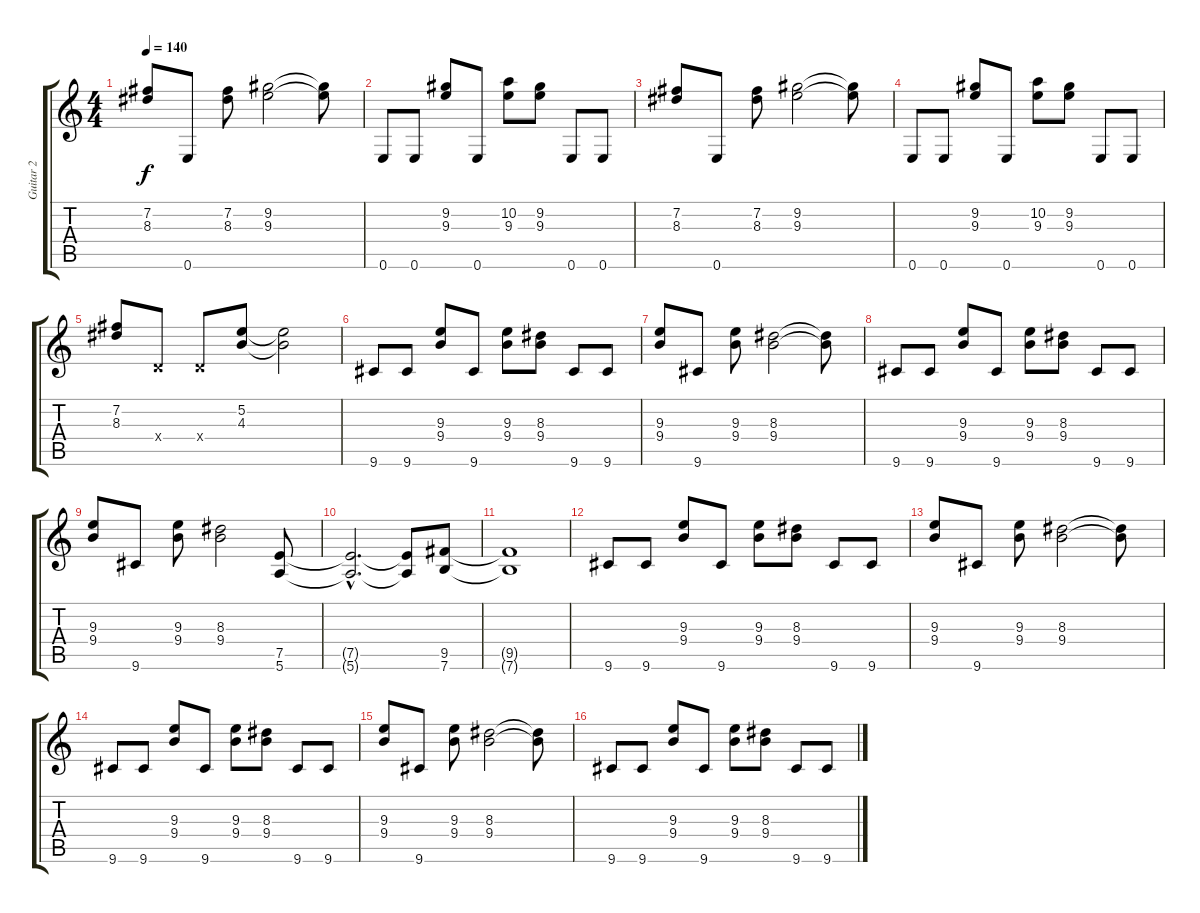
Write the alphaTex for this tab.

\track ("Guitar 2" "Guitar 2") {instrument overdrivenguitar}
\staff {score tabs}
\tuning (E4 B3 G3 D3 A2 E2) {hide}
\ts (4 4)
\tempo 140
\clef g2
\ks c
(7.2 8.3).8{dy f} 0.6.8 (7.2 8.3).8 (9.2 9.3).2 (9.2{t} 9.3{t}).8 |
0.6.8 0.6.8 (9.2 9.3).8 0.6.8 (10.2 9.3).8 (9.2 9.3).8 0.6.8 0.6.8 |
(7.2 8.3).8 0.6.8 (7.2 8.3).8 (9.2 9.3).2 (9.2{t} 9.3{t}).8 |
0.6.8 0.6.8 (9.2 9.3).8 0.6.8 (10.2 9.3).8 (9.2 9.3).8 0.6.8 0.6.8 |
(7.2 8.3).8 0.4{x}.8 0.4{x}.8 (5.2 4.3).8 (5.2{t} 4.3{t}).2 |
9.6.8 9.6.8 (9.3 9.4).8 9.6.8 (9.3 9.4).8 (8.3 9.4).8 9.6.8 9.6.8 |
(9.3 9.4).8 9.6.8 (9.3 9.4).8 (8.3 9.4).2 (8.3{t} 9.4{t}).8 |
9.6.8 9.6.8 (9.3 9.4).8 9.6.8 (9.3 9.4).8 (8.3 9.4).8 9.6.8 9.6.8 |
(9.3 9.4).8 9.6.8 (9.3 9.4).8 (8.3 9.4).2 (7.5 5.6).8 |
(7.5{hac t} 5.6{hac t}).2{d} (7.5{t} 5.6{t}).8 (9.5 7.6).8 |
(9.5{t} 7.6{t}).1 |
9.6.8 9.6.8 (9.3 9.4).8 9.6.8 (9.3 9.4).8 (8.3 9.4).8 9.6.8 9.6.8 |
(9.3 9.4).8 9.6.8 (9.3 9.4).8 (8.3 9.4).2 (8.3{t} 9.4{t}).8 |
9.6.8 9.6.8 (9.3 9.4).8 9.6.8 (9.3 9.4).8 (8.3 9.4).8 9.6.8 9.6.8 |
(9.3 9.4).8 9.6.8 (9.3 9.4).8 (8.3 9.4).2 (8.3{t} 9.4{t}).8 |
9.6.8 9.6.8 (9.3 9.4).8 9.6.8 (9.3 9.4).8 (8.3 9.4).8 9.6.8 9.6.8
